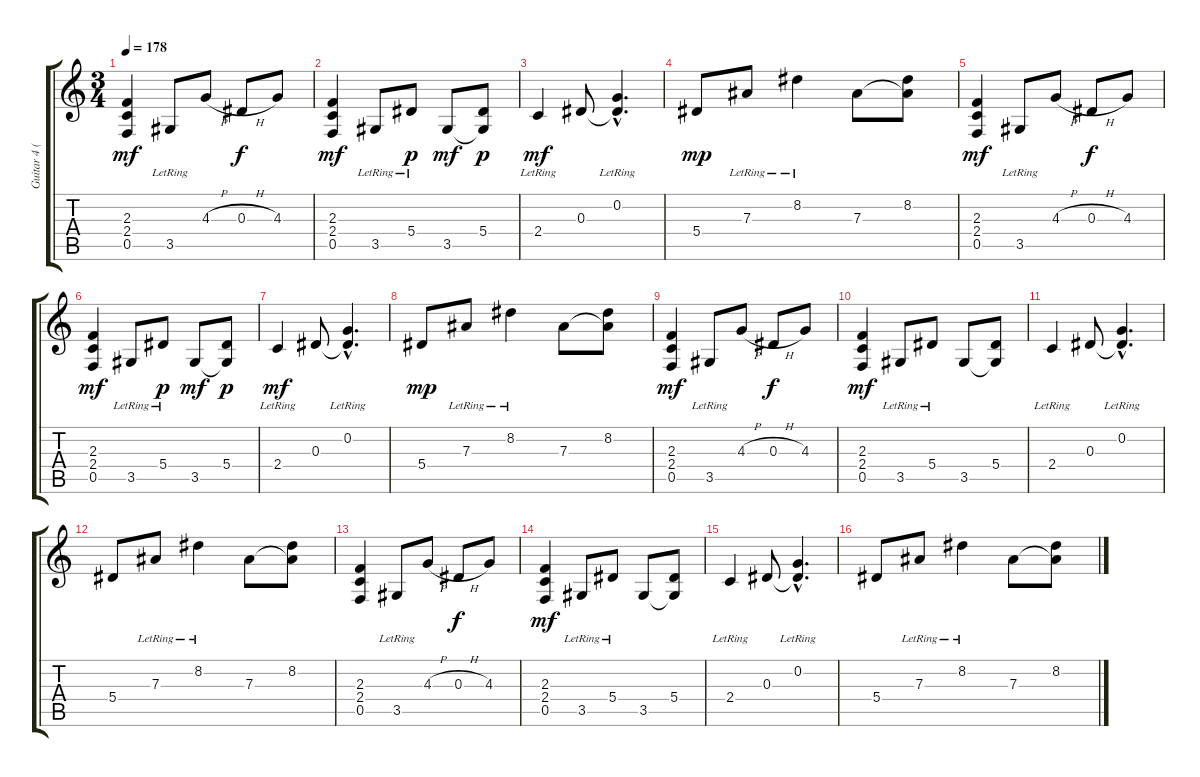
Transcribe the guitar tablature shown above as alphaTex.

\track ("Guitar 4 (Rhytm)" "Guitar 4 (") {instrument distortionguitar}
\staff {score tabs}
\tuning (C4 G3 Eb3 Bb2 F2 C2) {hide}
\ts (3 4)
\tempo 178
\clef g2
\ks c
(2.3 2.4 0.5).4{dy mf} 3.5{lr}.8 4.3{h}.8 0.3{h}.8{dy f} 4.3.8 |
(2.3 2.4 0.5).4{dy mf} 3.5{lr}.8 5.4{lr}.8{dy p} 3.5.8{dy mf} (5.4 3.5{t}).8{dy p} |
2.4{lr}.4{dy mf} 0.3.8 (0.2{hac lr} 0.3{hac t}).4{d} |
5.4.8{dy mp} 7.3{lr}.8 8.2{lr}.4 7.3.8 (8.2 7.3{t}).8 |
(2.3 2.4 0.5).4{dy mf} 3.5{lr}.8 4.3{h}.8 0.3{h}.8{dy f} 4.3.8 |
(2.3 2.4 0.5).4{dy mf} 3.5{lr}.8 5.4{lr}.8{dy p} 3.5.8{dy mf} (5.4 3.5{t}).8{dy p} |
2.4{lr}.4{dy mf} 0.3.8 (0.2{hac lr} 0.3{hac t}).4{d} |
5.4.8{dy mp} 7.3{lr}.8 8.2{lr}.4 7.3.8 (8.2 7.3{t}).8 |
(2.3 2.4 0.5).4{dy mf balance 2} 3.5{lr}.8 4.3{h}.8 0.3{h}.8{dy f} 4.3.8 |
(2.3 2.4 0.5).4{dy mf} 3.5{lr}.8 5.4{lr}.8 3.5.8 (5.4 3.5{t}).8 |
2.4{lr}.4 0.3.8 (0.2{hac lr} 0.3{hac t}).4{d} |
5.4.8 7.3{lr}.8 8.2{lr}.4 7.3.8 (8.2 7.3{t}).8 |
(2.3 2.4 0.5).4 3.5{lr}.8 4.3{h}.8 0.3{h}.8{dy f} 4.3.8 |
(2.3 2.4 0.5).4{dy mf} 3.5{lr}.8 5.4{lr}.8 3.5.8 (5.4 3.5{t}).8 |
2.4{lr}.4 0.3.8 (0.2{hac lr} 0.3{hac t}).4{d} |
5.4.8 7.3{lr}.8 8.2{lr}.4 7.3.8 (8.2 7.3{t}).8
